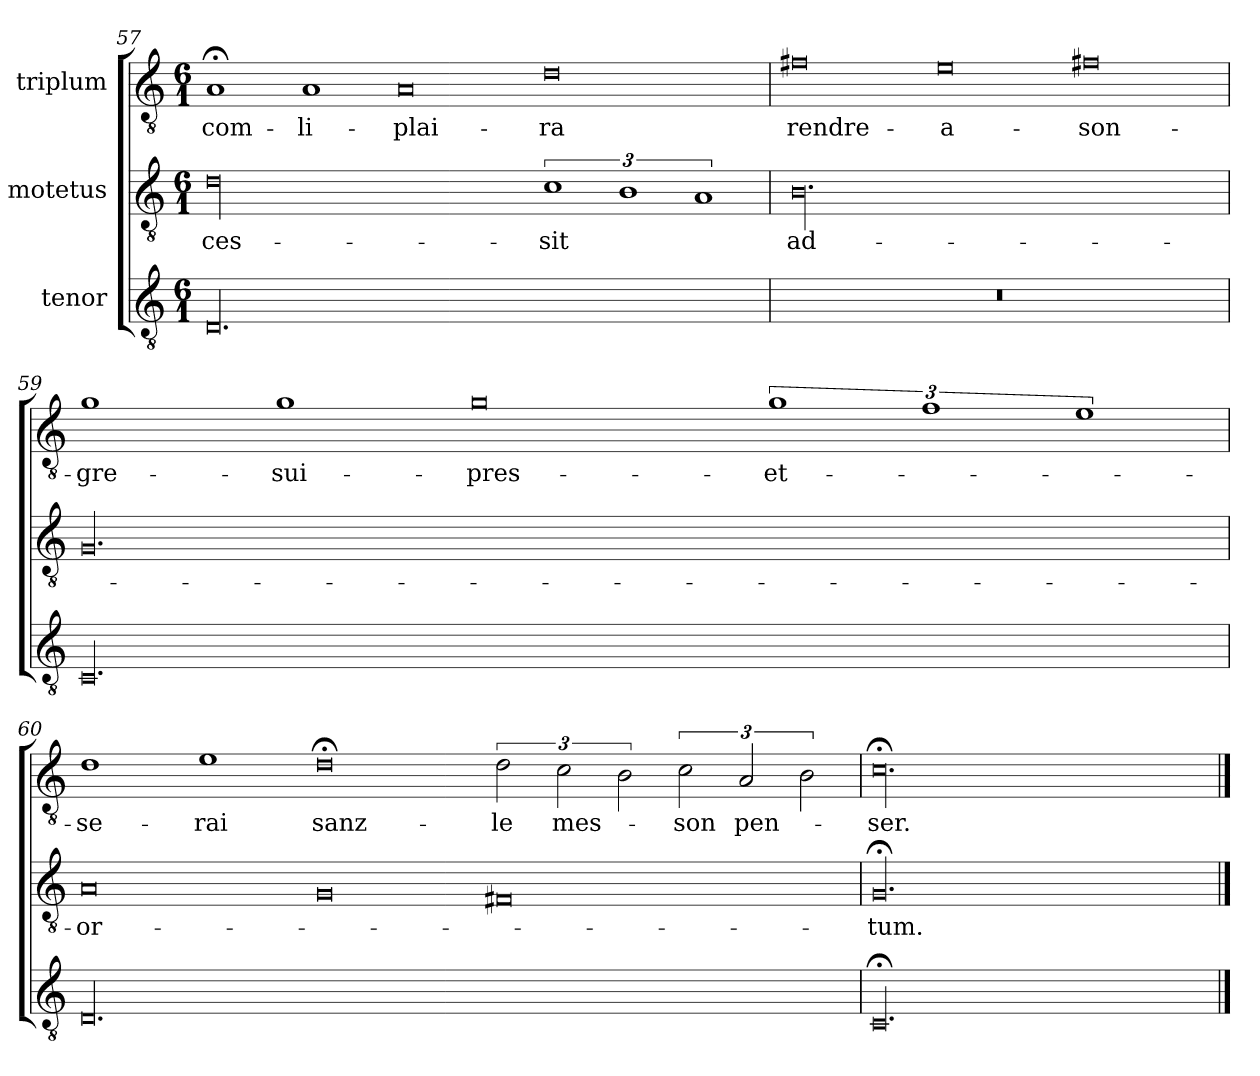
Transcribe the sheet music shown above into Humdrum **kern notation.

**kern	**kern	**text	**kern	**text
*part3	*part2	*part2	*part1	*part1
*staff3	*staff2	*staff2	*staff1	*staff1
*I"tenor	*I"motetus	*	*I"triplum	*
*clefGv2	*clefGv2	*	*clefGv2	*
*k[]	*k[]	*	*k[]	*
*C:	*C:	*	*C:	*
*M6/1	*M6/1	*	*M6/1	*
=57	=57	=57	=57	=57
00.D/	00d\	-ces-	1A;</	com-
.	.	.	1A/	li-
.	.	.	0A/	plai-
.	3%2c\	-sit	0d\	-ra
.	3%2B\	.	.	.
.	3%2A/	.	.	.
=58	=58	=58	=58	=58
00.r	00.B\	ad-	0f#X\	rendre-
.	.	.	0e\	a-
.	.	.	0f#X\	son-
=59	=59	=59	=59	=59
00.C/	00.G/	.	1g\	gre-
.	.	.	1g\	sui-
.	.	.	0g\	pres-
.	.	.	3%2g\	et-
.	.	.	3%2f\	.
.	.	.	3%2e\	.
=60	=60	=60	=60	=60
00.D/	0A/	or-	1d\	se-
.	.	.	1e\	-rai
.	0G/	.	0d;<\	sanz-
.	0F#X/	.	3d\	-le
.	.	.	3c\	mes-
.	.	.	3B\	.
.	.	.	3c\	-son
.	.	.	3A/	pen-
.	.	.	3B\	.
=61	=61	=61	=61	=61
00.C;</	00.G;</	-tum.	00.c;<\	-ser.
==	==	==	==	==
*-	*-	*-	*-	*-
